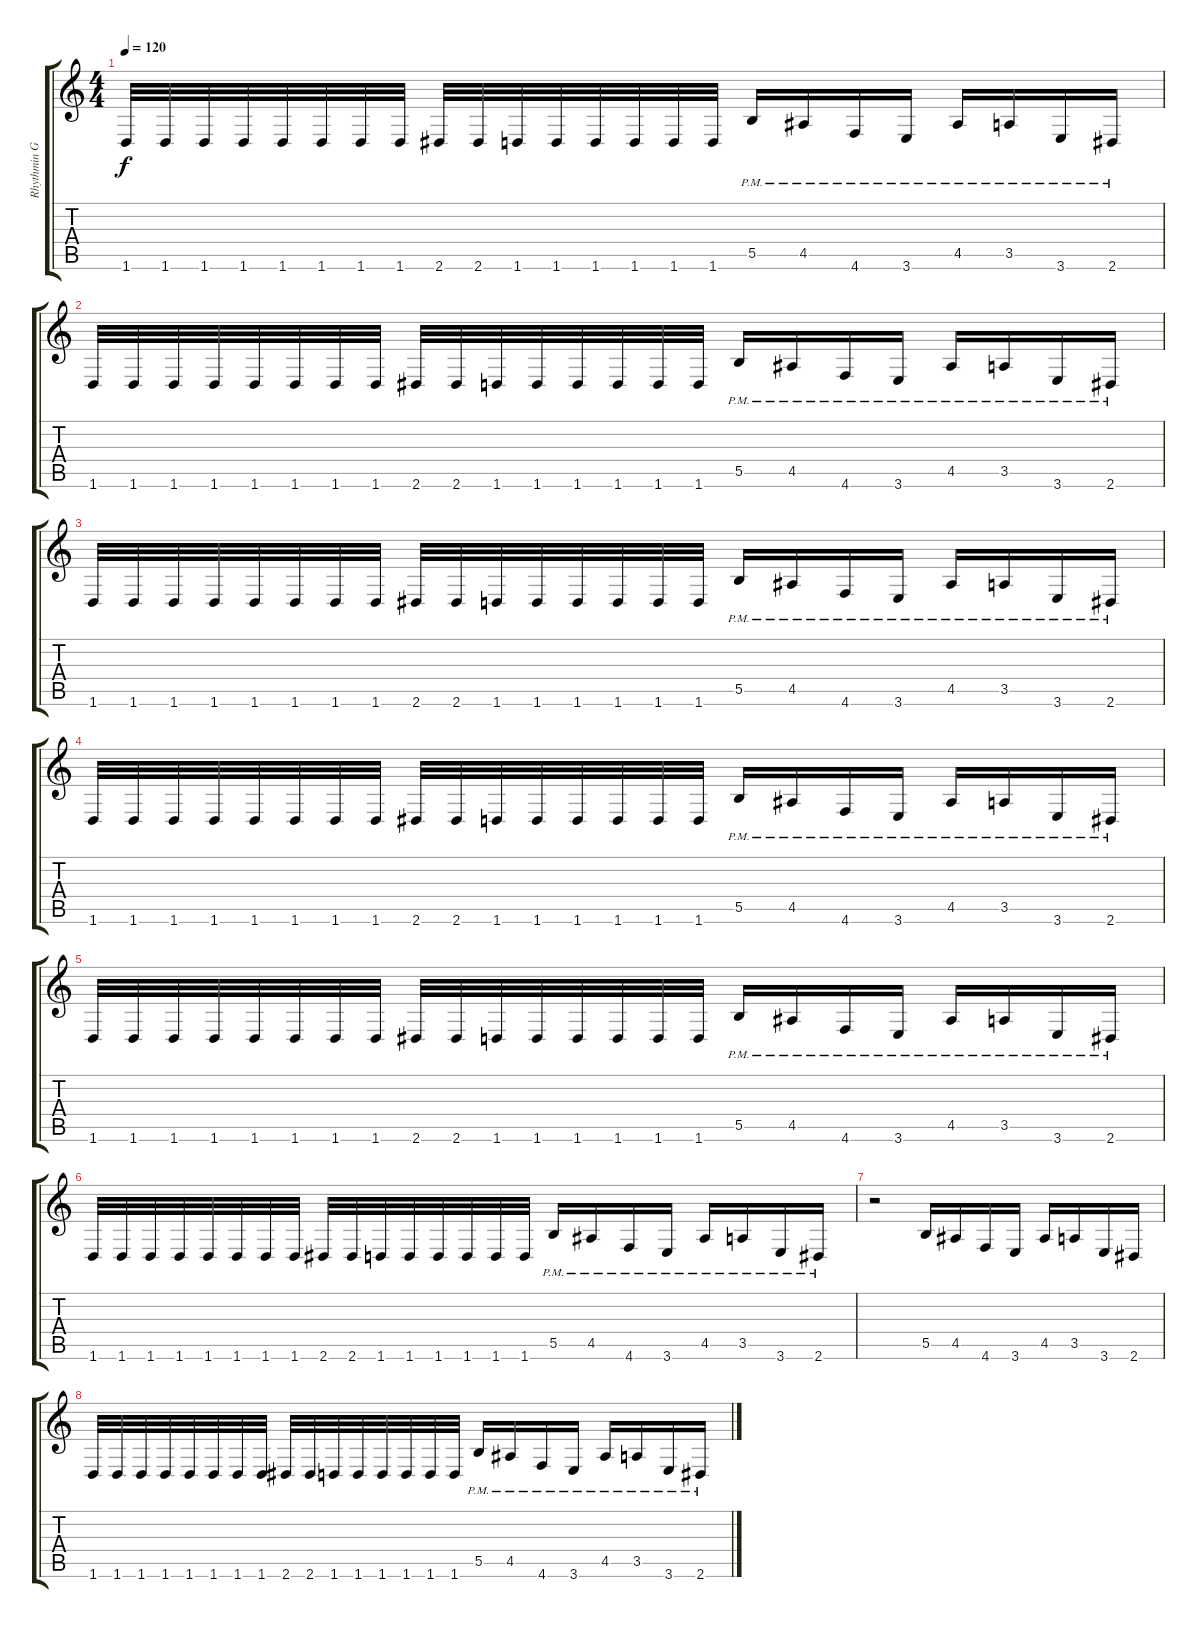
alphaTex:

\track ("Rhythmin Guitar #1" "Rhythmin G") {instrument distortionguitar}
\staff {score tabs}
\tuning (Db4 Ab3 E3 B2 Gb2 Db2) {hide}
\ts (4 4)
\tempo 120
\clef g2
\ks c
1.6.32{dy f} 1.6.32 1.6.32 1.6.32 1.6.32 1.6.32 1.6.32 1.6.32 2.6.32 2.6.32 1.6.32 1.6.32 1.6.32 1.6.32 1.6.32 1.6.32 5.5{pm}.16 4.5{pm}.16 4.6{pm}.16 3.6{pm}.16 4.5{pm}.16 3.5{pm}.16 3.6{pm}.16 2.6{pm}.16 |
1.6.32 1.6.32 1.6.32 1.6.32 1.6.32 1.6.32 1.6.32 1.6.32 2.6.32 2.6.32 1.6.32 1.6.32 1.6.32 1.6.32 1.6.32 1.6.32 5.5{pm}.16 4.5{pm}.16 4.6{pm}.16 3.6{pm}.16 4.5{pm}.16 3.5{pm}.16 3.6{pm}.16 2.6{pm}.16 |
1.6.32 1.6.32 1.6.32 1.6.32 1.6.32 1.6.32 1.6.32 1.6.32 2.6.32 2.6.32 1.6.32 1.6.32 1.6.32 1.6.32 1.6.32 1.6.32 5.5{pm}.16 4.5{pm}.16 4.6{pm}.16 3.6{pm}.16 4.5{pm}.16 3.5{pm}.16 3.6{pm}.16 2.6{pm}.16 |
1.6.32 1.6.32 1.6.32 1.6.32 1.6.32 1.6.32 1.6.32 1.6.32 2.6.32 2.6.32 1.6.32 1.6.32 1.6.32 1.6.32 1.6.32 1.6.32 5.5{pm}.16 4.5{pm}.16 4.6{pm}.16 3.6{pm}.16 4.5{pm}.16 3.5{pm}.16 3.6{pm}.16 2.6{pm}.16 |
1.6.32 1.6.32 1.6.32 1.6.32 1.6.32 1.6.32 1.6.32 1.6.32 2.6.32 2.6.32 1.6.32 1.6.32 1.6.32 1.6.32 1.6.32 1.6.32 5.5{pm}.16 4.5{pm}.16 4.6{pm}.16 3.6{pm}.16 4.5{pm}.16 3.5{pm}.16 3.6{pm}.16 2.6{pm}.16 |
1.6.32 1.6.32 1.6.32 1.6.32 1.6.32 1.6.32 1.6.32 1.6.32 2.6.32 2.6.32 1.6.32 1.6.32 1.6.32 1.6.32 1.6.32 1.6.32 5.5{pm}.16 4.5{pm}.16 4.6{pm}.16 3.6{pm}.16 4.5{pm}.16 3.5{pm}.16 3.6{pm}.16 2.6{pm}.16 |
r.2 5.5.16 4.5.16 4.6.16 3.6.16 4.5.16 3.5.16 3.6.16 2.6.16 |
1.6.32 1.6.32 1.6.32 1.6.32 1.6.32 1.6.32 1.6.32 1.6.32 2.6.32 2.6.32 1.6.32 1.6.32 1.6.32 1.6.32 1.6.32 1.6.32 5.5{pm}.16 4.5{pm}.16 4.6{pm}.16 3.6{pm}.16 4.5{pm}.16 3.5{pm}.16 3.6{pm}.16 2.6{pm}.16
